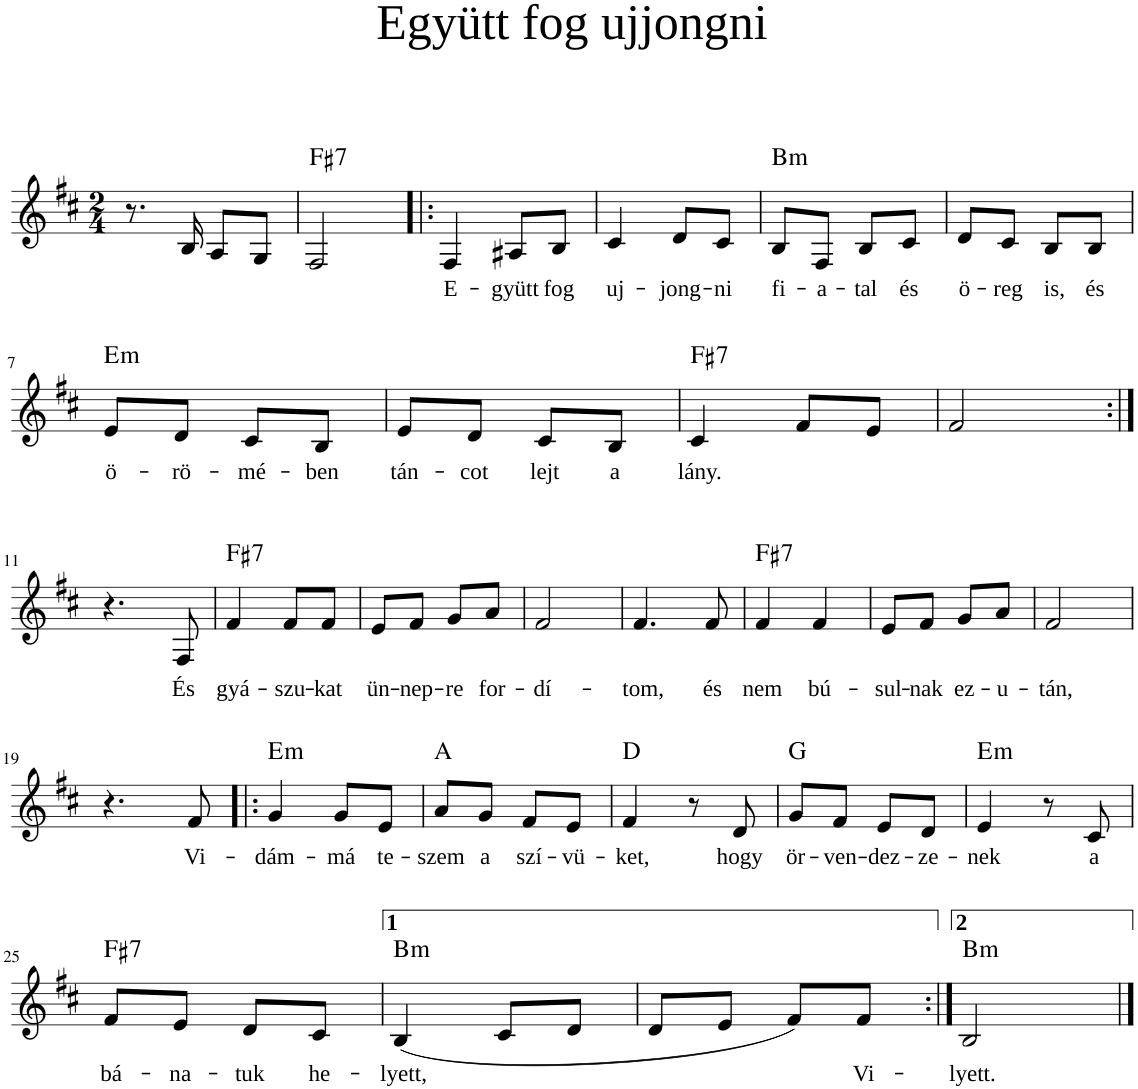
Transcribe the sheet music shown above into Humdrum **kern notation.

**kern	**text	**harte
*part1	*part1	*part1
*staff1	*staff1	*
*I"Choir	*	*
*I'Ch	*	*
*clefG2	*	*
*k[f#c#]	*	*
*M2/4	*	*
=1	=1	=1
8.r	.	.
16B/	.	.
8A/L	.	.
8G/J	.	.
=2	=2	=2
!	!	!LO:H:kt=7
2F#/	.	F#:7
=3!|:	=3!|:	=3!|:
!	!LO:LY:b	!
4F#/	E-	.
!	!LO:LY:b	!
8A#X/L	-gyütt	.
!	!LO:LY:b	!
8B/J	fog	.
=4	=4	=4
!	!LO:LY:b	!
4c#/	uj-	.
!	!LO:LY:b	!
8d/L	-jong-	.
!	!LO:LY:b	!
8c#/J	-ni	.
=5	=5	=5
!	!LO:LY:b	!LO:H:kt=m
8B/L	fi-	B:min
!	!LO:LY:b	!
8F#/J	-a-	.
!	!LO:LY:b	!
8B/L	-tal	.
!	!LO:LY:b	!
8c#/J	és	.
=6	=6	=6
!	!LO:LY:b	!
8d/L	ö-	.
!	!LO:LY:b	!
8c#/J	reg	.
!	!LO:LY:b	!
8B/L	is,	.
!	!LO:LY:b	!
8B/J	és	.
!!LO:LB:g=z
=7	=7	=7
!	!LO:LY:b	!LO:H:kt=m
8e/L	ö-	E:min
!	!LO:LY:b	!
8d/J	-rö-	.
!	!LO:LY:b	!
8c#/L	-mé-	.
!	!LO:LY:b	!
8B/J	-ben	.
=8	=8	=8
!	!LO:LY:b	!
8e/L	tán-	.
!	!LO:LY:b	!
8d/J	-cot	.
!	!LO:LY:b	!
8c#/L	lejt	.
!	!LO:LY:b	!
8B/J	a	.
=9	=9	=9
!	!LO:LY:b	!LO:H:kt=7
4c#/	lány.	F#:7
8f#/L	.	.
8e/J	.	.
=10	=10	=10
2f#/	.	.
!!LO:LB:g=z
=11:|!	=11:|!	=11:|!
4.r	.	.
!	!LO:LY:b	!
8F#/	És	.
=12	=12	=12
!	!LO:LY:b	!LO:H:kt=7
4f#/	gyá-	F#:7
!	!LO:LY:b	!
8f#/L	-szu-	.
!	!LO:LY:b	!
8f#/J	-kat	.
=13	=13	=13
!	!LO:LY:b	!
8e/L	ün-	.
!	!LO:LY:b	!
8f#/J	-nep-	.
!	!LO:LY:b	!
8g/L	-re	.
!	!LO:LY:b	!
8a/J	for-	.
=14	=14	=14
!	!LO:LY:b	!
2f#/	-dí-	.
=15	=15	=15
!	!LO:LY:b	!
4.f#/	-tom,	.
!	!LO:LY:b	!
8f#/	és	.
=16	=16	=16
!	!LO:LY:b	!LO:H:kt=7
4f#/	nem	F#:7
!	!LO:LY:b	!
4f#/	bú-	.
=17	=17	=17
!	!LO:LY:b	!
8e/L	-sul-	.
!	!LO:LY:b	!
8f#/J	-nak	.
!	!LO:LY:b	!
8g/L	ez-	.
!	!LO:LY:b	!
8a/J	-u-	.
=18	=18	=18
!	!LO:LY:b	!
2f#/	-tán,	.
!!LO:LB:g=z
=19	=19	=19
4.r	.	.
!	!LO:LY:b	!
8f#/	Vi-	.
=20!|:	=20!|:	=20!|:
!	!LO:LY:b	!LO:H:kt=m
4g/	-dám-	E:min
!	!LO:LY:b	!
8g/L	-má	.
!	!LO:LY:b	!
8e/J	te-	.
=21	=21	=21
!	!LO:LY:b	!LO:H:kt=N.C.
8a/L	-szem	N
!	!LO:LY:b	!
8g/J	a	.
!	!LO:LY:b	!
8f#/L	szí-	.
!	!LO:LY:b	!
8e/J	-vü-	.
=22	=22	=22
!	!LO:LY:b	!LO:H:kt=N.C.
4f#/	-ket,	N
8r	.	.
!	!LO:LY:b	!
8d/	hogy	.
=23	=23	=23
!	!LO:LY:b	!LO:H:kt=N.C.
8g/L	ör-	N
!	!LO:LY:b	!
8f#/J	-ven-	.
!	!LO:LY:b	!
8e/L	-dez-	.
!	!LO:LY:b	!
8d/J	-ze-	.
=24	=24	=24
!	!LO:LY:b	!LO:H:kt=m
4e/	-nek	E:min
8r	.	.
!	!LO:LY:b	!
8c#/	a	.
!!LO:LB:g=z
=25	=25	=25
!	!LO:LY:b	!LO:H:kt=7
8f#/L	bá-	F#:7
!	!LO:LY:b	!
8e/J	-na-	.
!	!LO:LY:b	!
8d/L	-tuk	.
!	!LO:LY:b	!
8c#/J	he-	.
=26	=26	=26
!	!LO:LY:b	!LO:H:kt=m
(4B/	-lyett,	B:min
8c#/L	.	.
8d/J	.	.
=27	=27	=27
8d/L	.	.
8e/J	.	.
8f#/L)	.	.
!	!LO:LY:b	!
8f#/J	Vi-	.
=28:|!	=28:|!	=28:|!
!	!LO:LY:b	!LO:H:kt=m
2B/	-lyett.	B:min
==	==	==
*-	*-	*-
